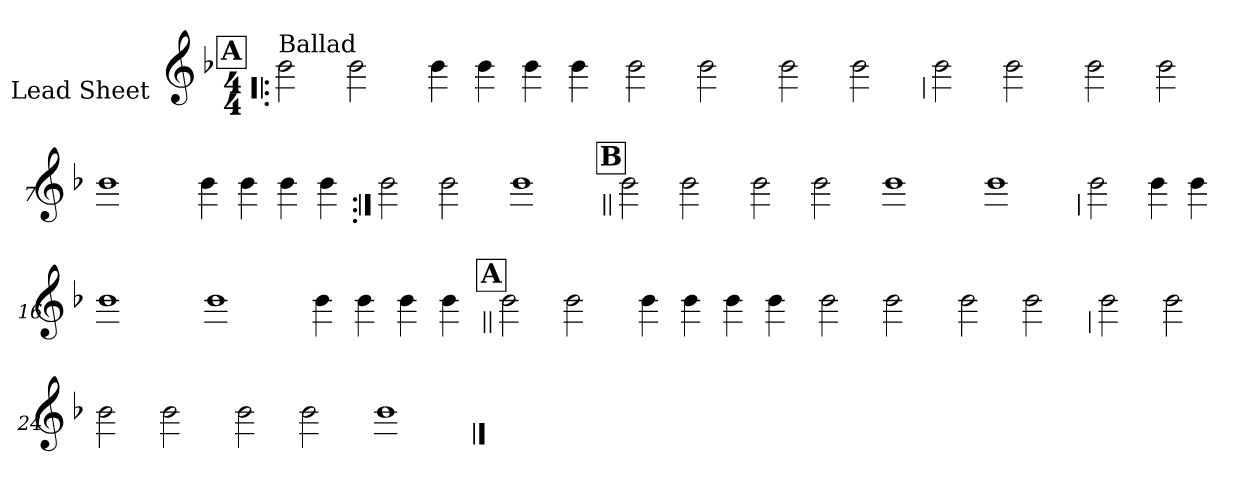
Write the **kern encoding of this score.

**kern
*part1
*staff1
*I"Lead Sheet
*stria0
*clefG2
*k[b-]
*F:
*M4/4
!!LO:REH:place=s1:a:t=A
=1!|:
!LO:TX:a:t=Ballad
2b-
2b-
=2-
4b-
4b-
4b-
4b-
=3-
2b-
2b-
=4-
2b-
2b-
!!LO:LB:g=z
=5
2b-
2b-
=6-
2b-
2b-
=7-
1b-
=8-
4b-
4b-
4b-
4b-
!!LO:LB:g=z
=9:|!
2b-
2b-
=10-
1b-
!!LO:LB:g=z
!!LO:REH:place=s1:a:t=B
=11||
2b-
2b-
=12-
2b-
2b-
=13-
1b-
=14-
1b-
!!LO:LB:g=z
=15
2b-
4b-
4b-
=16-
1b-
=17-
1b-
=18-
4b-
4b-
4b-
4b-
!!LO:LB:g=z
!!LO:REH:place=s1:a:t=A
=19||
2b-
2b-
=20-
4b-
4b-
4b-
4b-
=21-
2b-
2b-
=22-
2b-
2b-
!!LO:LB:g=z
=23
2b-
2b-
=24-
2b-
2b-
=25-
2b-
2b-
=26-
1b-
==
*-
